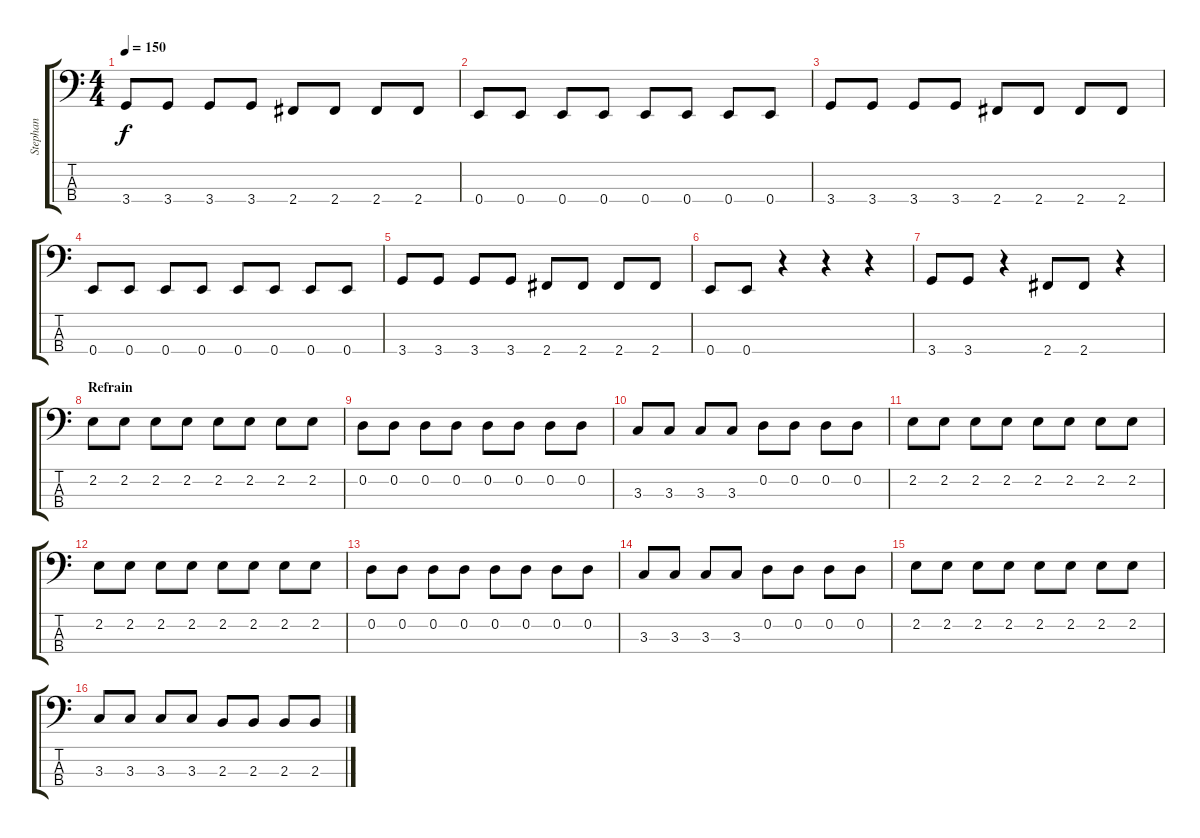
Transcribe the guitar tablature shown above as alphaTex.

\track ("Stephan" "Stephan") {instrument slapbass2}
\staff {score tabs}
\tuning (G2 D2 A1 E1) {hide}
\ts (4 4)
\tempo 150
\clef f4
\ks c
3.4.8{dy f} 3.4.8 3.4.8 3.4.8 2.4.8 2.4.8 2.4.8 2.4.8 |
0.4.8 0.4.8 0.4.8 0.4.8 0.4.8 0.4.8 0.4.8 0.4.8 |
3.4.8 3.4.8 3.4.8 3.4.8 2.4.8 2.4.8 2.4.8 2.4.8 |
0.4.8 0.4.8 0.4.8 0.4.8 0.4.8 0.4.8 0.4.8 0.4.8 |
3.4.8 3.4.8 3.4.8 3.4.8 2.4.8 2.4.8 2.4.8 2.4.8 |
0.4.8 0.4.8 r.4 r.4 r.4 |
3.4.8 3.4.8 r.4 2.4.8 2.4.8 r.4 |
\section ("" "Refrain")
2.2.8 2.2.8 2.2.8 2.2.8 2.2.8 2.2.8 2.2.8 2.2.8 |
0.2.8 0.2.8 0.2.8 0.2.8 0.2.8 0.2.8 0.2.8 0.2.8 |
3.3.8 3.3.8 3.3.8 3.3.8 0.2.8 0.2.8 0.2.8 0.2.8 |
2.2.8 2.2.8 2.2.8 2.2.8 2.2.8 2.2.8 2.2.8 2.2.8 |
2.2.8 2.2.8 2.2.8 2.2.8 2.2.8 2.2.8 2.2.8 2.2.8 |
0.2.8 0.2.8 0.2.8 0.2.8 0.2.8 0.2.8 0.2.8 0.2.8 |
3.3.8 3.3.8 3.3.8 3.3.8 0.2.8 0.2.8 0.2.8 0.2.8 |
2.2.8 2.2.8 2.2.8 2.2.8 2.2.8 2.2.8 2.2.8 2.2.8 |
3.3.8 3.3.8 3.3.8 3.3.8 2.3.8 2.3.8 2.3.8 2.3.8
